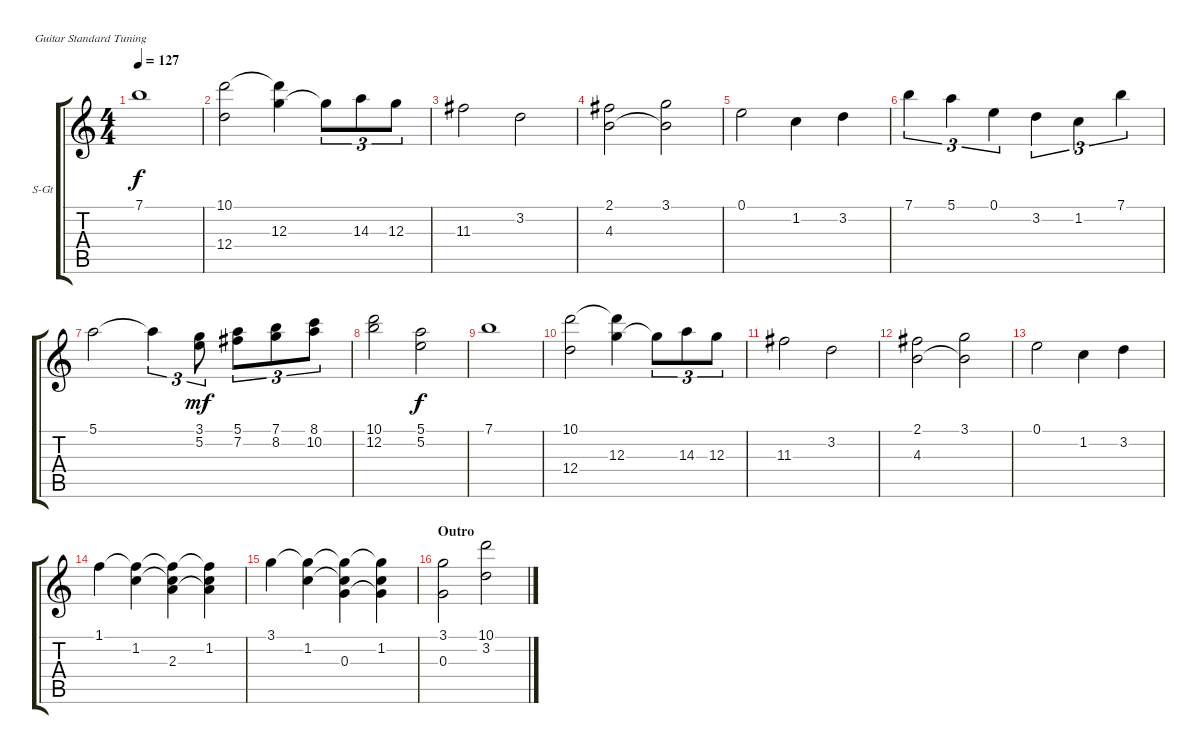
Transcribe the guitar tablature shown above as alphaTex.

\bracketExtendMode groupsimilarinstruments
\firstSystemTrackNameOrientation horizontal
\otherSystemsTrackNameOrientation horizontal
\track ("Orchestral Strings" "S-Gt") {instrument stringensemble1}
\staff {score tabs}
\tuning (E4 B3 G3 D3 A2 E2)
\displaytranspose 12
\ts (4 4)
\tempo 127
\clef g2
\ks c
7.1.1{dy f} |
(10.1 12.4).2 (10.1{t} 12.3).4 12.3{t}.8{tu (3 2)} 14.3.8{tu (3 2)} 12.3.8{tu (3 2)} |
11.3.2 3.2.2 |
(2.1 4.3).2 (3.1 4.3{t}).2 |
0.1.2 1.2.4 3.2.4 |
7.1.4{tu (3 2)} 5.1.4{tu (3 2)} 0.1.4{tu (3 2)} 3.2.4{tu (3 2)} 1.2.4{tu (3 2)} 7.1.4{tu (3 2)} |
5.1.2 5.1{t}.4{tu (3 2)} (3.1 5.2).8{tu (3 2) dy mf} (5.1 7.2).8{tu (3 2)} (7.1 8.2).8{tu (3 2)} (8.1 10.2).8{tu (3 2)} |
(10.1 12.2).2 (5.1 5.2).2{dy f} |
7.1.1 |
(10.1 12.4).2 (10.1{t} 12.3).4 12.3{t}.8{tu (3 2)} 14.3.8{tu (3 2)} 12.3.8{tu (3 2)} |
11.3.2 3.2.2 |
(2.1 4.3).2 (3.1 4.3{t}).2 |
0.1.2 1.2.4 3.2.4 |
1.1.4 (1.1{t} 1.2).4 (1.1{t} 1.2{t} 2.3).4 (1.1{t} 1.2 2.3{t}).4 |
3.1.4 (3.1{t} 1.2).4 (3.1{t} 1.2{t} 0.3).4 (3.1{t} 1.2 0.3{t}).4 |
\section ("" "Outro")
(3.1 0.3).2 (10.1 3.2).2
